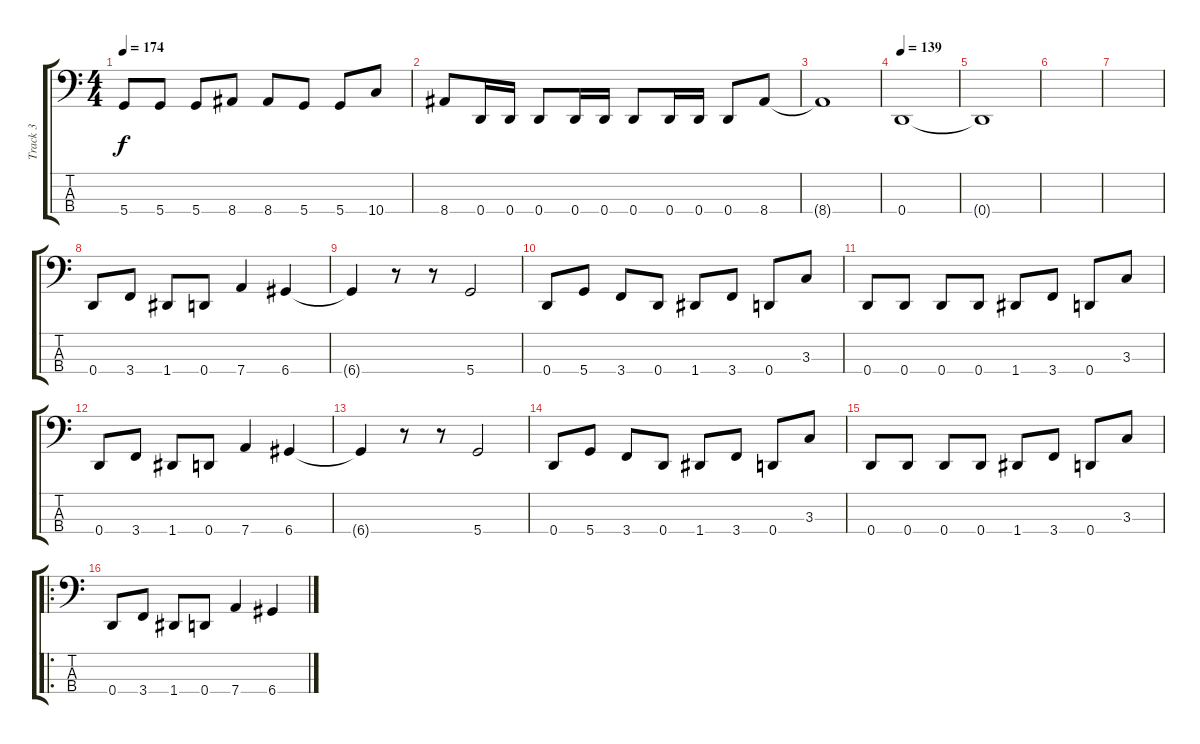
\track ("Track 3" "Track 3") {instrument electricbassfinger}
\staff {score tabs}
\tuning (G2 D2 A1 D1) {hide}
\ts (4 4)
\tempo 174
\clef f4
\ks c
5.4{t}.8{dy f} 5.4.8 5.4.8 8.4.8 8.4.8 5.4.8 5.4.8 10.4.8 |
8.4.8 0.4.16 0.4.16 0.4.8 0.4.16 0.4.16 0.4.8 0.4.16 0.4.16 0.4.8 8.4.8 |
8.4{t}.1 |
\tempo 139
0.4.1 |
0.4{t}.1 |
|
|
0.4.8 3.4.8 1.4.8 0.4.8 7.4.4 6.4.4 |
6.4{t}.4 r.8 r.8 5.4.2 |
0.4.8 5.4.8 3.4.8 0.4.8 1.4.8 3.4.8 0.4.8 3.3.8 |
0.4.8 0.4.8 0.4.8 0.4.8 1.4.8 3.4.8 0.4.8 3.3.8 |
0.4.8 3.4.8 1.4.8 0.4.8 7.4.4 6.4.4 |
6.4{t}.4 r.8 r.8 5.4.2 |
0.4.8 5.4.8 3.4.8 0.4.8 1.4.8 3.4.8 0.4.8 3.3.8 |
0.4.8 0.4.8 0.4.8 0.4.8 1.4.8 3.4.8 0.4.8 3.3.8 |
\ro
0.4.8 3.4.8 1.4.8 0.4.8 7.4.4 6.4.4
